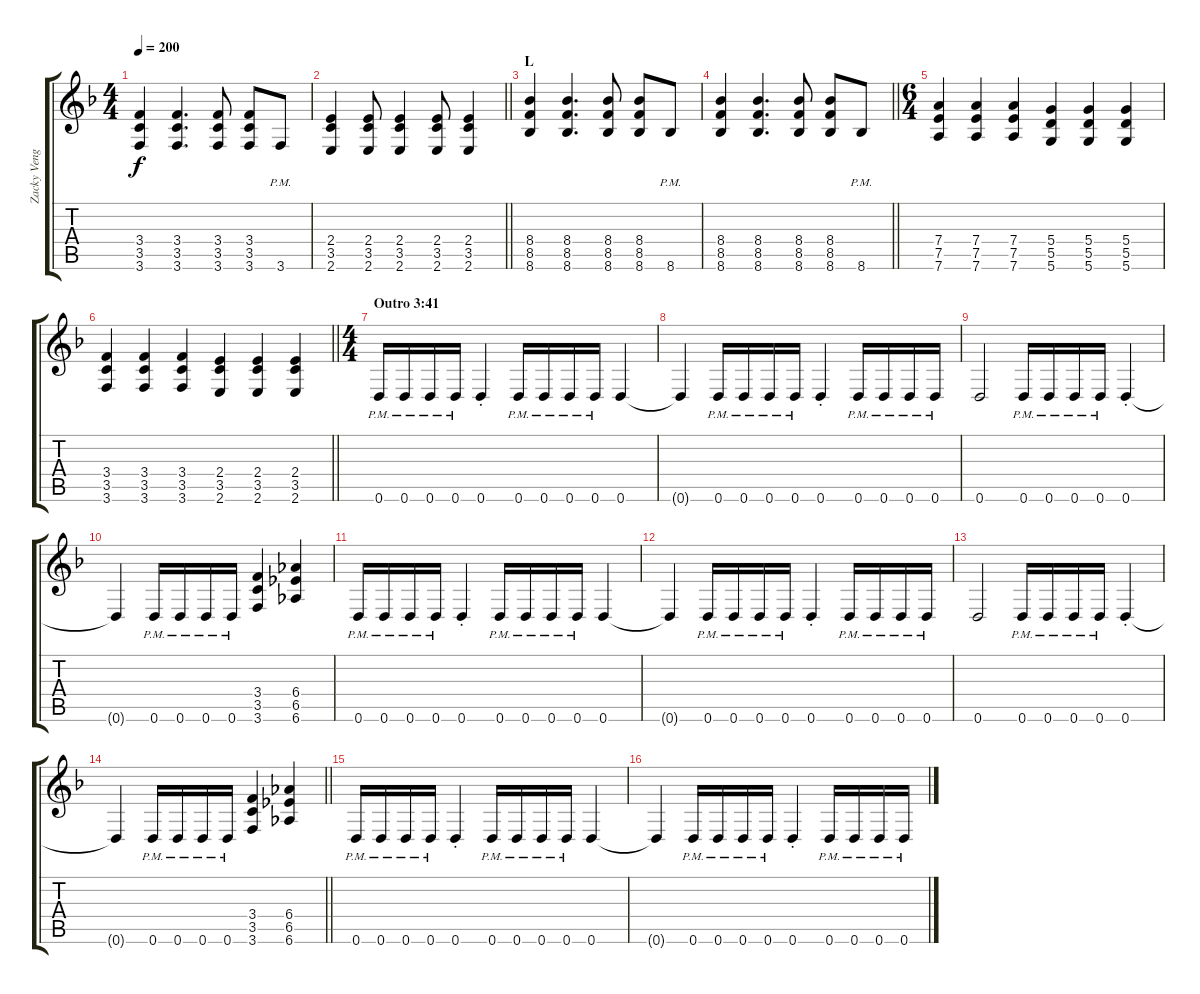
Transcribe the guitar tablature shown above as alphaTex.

\track ("Zacky Vengeance (Rhythm) II" "Zacky Veng") {instrument distortionguitar}
\staff {score tabs}
\tuning (E4 B3 G3 D3 A2 D2) {hide}
\ts (4 4)
\tempo 200
\clef g2
\ks f
(3.4 3.5 3.6).4{dy f} (3.4 3.5 3.6).4{d} (3.4 3.5 3.6).8 (3.4 3.5 3.6).8 3.6{pm}.8 |
\barLineRight lightlight
(2.4 3.5 2.6).4 (2.4 3.5 2.6).8 (2.4 3.5 2.6).4 (2.4 3.5 2.6).8 (2.4 3.5 2.6).4 |
\section ("" "L")
(8.4 8.5 8.6).4 (8.4 8.5 8.6).4{d} (8.4 8.5 8.6).8 (8.4 8.5 8.6).8 8.6{pm}.8 |
\barLineRight lightlight
(8.4 8.5 8.6).4 (8.4 8.5 8.6).4{d} (8.4 8.5 8.6).8 (8.4 8.5 8.6).8 8.6{pm}.8 |
\ts (6 4)
\section ("" "")
(7.4 7.5 7.6).4 (7.4 7.5 7.6).4 (7.4 7.5 7.6).4 (5.4 5.5 5.6).4 (5.4 5.5 5.6).4 (5.4 5.5 5.6).4 |
\barLineRight lightlight
(3.4 3.5 3.6).4 (3.4 3.5 3.6).4 (3.4 3.5 3.6).4 (2.4 3.5 2.6).4 (2.4 3.5 2.6).4 (2.4 3.5 2.6).4 |
\ts (4 4)
\section ("" "Outro 3:41")
0.6{pm}.16 0.6{pm}.16 0.6{pm}.16 0.6{pm}.16 0.6{st}.4 0.6{pm}.16 0.6{pm}.16 0.6{pm}.16 0.6{pm}.16 0.6.4 |
0.6{t}.4 0.6{pm}.16 0.6{pm}.16 0.6{pm}.16 0.6{pm}.16 0.6{st}.4 0.6{pm}.16 0.6{pm}.16 0.6{pm}.16 0.6{pm}.16 |
0.6.2 0.6{pm}.16 0.6{pm}.16 0.6{pm}.16 0.6{pm}.16 0.6{st}.4 |
0.6{t}.4 0.6{pm}.16 0.6{pm}.16 0.6{pm}.16 0.6{pm}.16 (3.4 3.5 3.6).4 (6.4 6.5 6.6).4 |
0.6{pm}.16 0.6{pm}.16 0.6{pm}.16 0.6{pm}.16 0.6{st}.4 0.6{pm}.16 0.6{pm}.16 0.6{pm}.16 0.6{pm}.16 0.6.4 |
0.6{t}.4 0.6{pm}.16 0.6{pm}.16 0.6{pm}.16 0.6{pm}.16 0.6{st}.4 0.6{pm}.16 0.6{pm}.16 0.6{pm}.16 0.6{pm}.16 |
0.6.2 0.6{pm}.16 0.6{pm}.16 0.6{pm}.16 0.6{pm}.16 0.6{st}.4 |
\barLineRight lightlight
0.6{t}.4 0.6{pm}.16 0.6{pm}.16 0.6{pm}.16 0.6{pm}.16 (3.4 3.5 3.6).4 (6.4 6.5 6.6).4 |
\section ("" "")
0.6{pm}.16 0.6{pm}.16 0.6{pm}.16 0.6{pm}.16 0.6{st}.4 0.6{pm}.16 0.6{pm}.16 0.6{pm}.16 0.6{pm}.16 0.6.4 |
0.6{t}.4 0.6{pm}.16 0.6{pm}.16 0.6{pm}.16 0.6{pm}.16 0.6{st}.4 0.6{pm}.16 0.6{pm}.16 0.6{pm}.16 0.6{pm}.16
